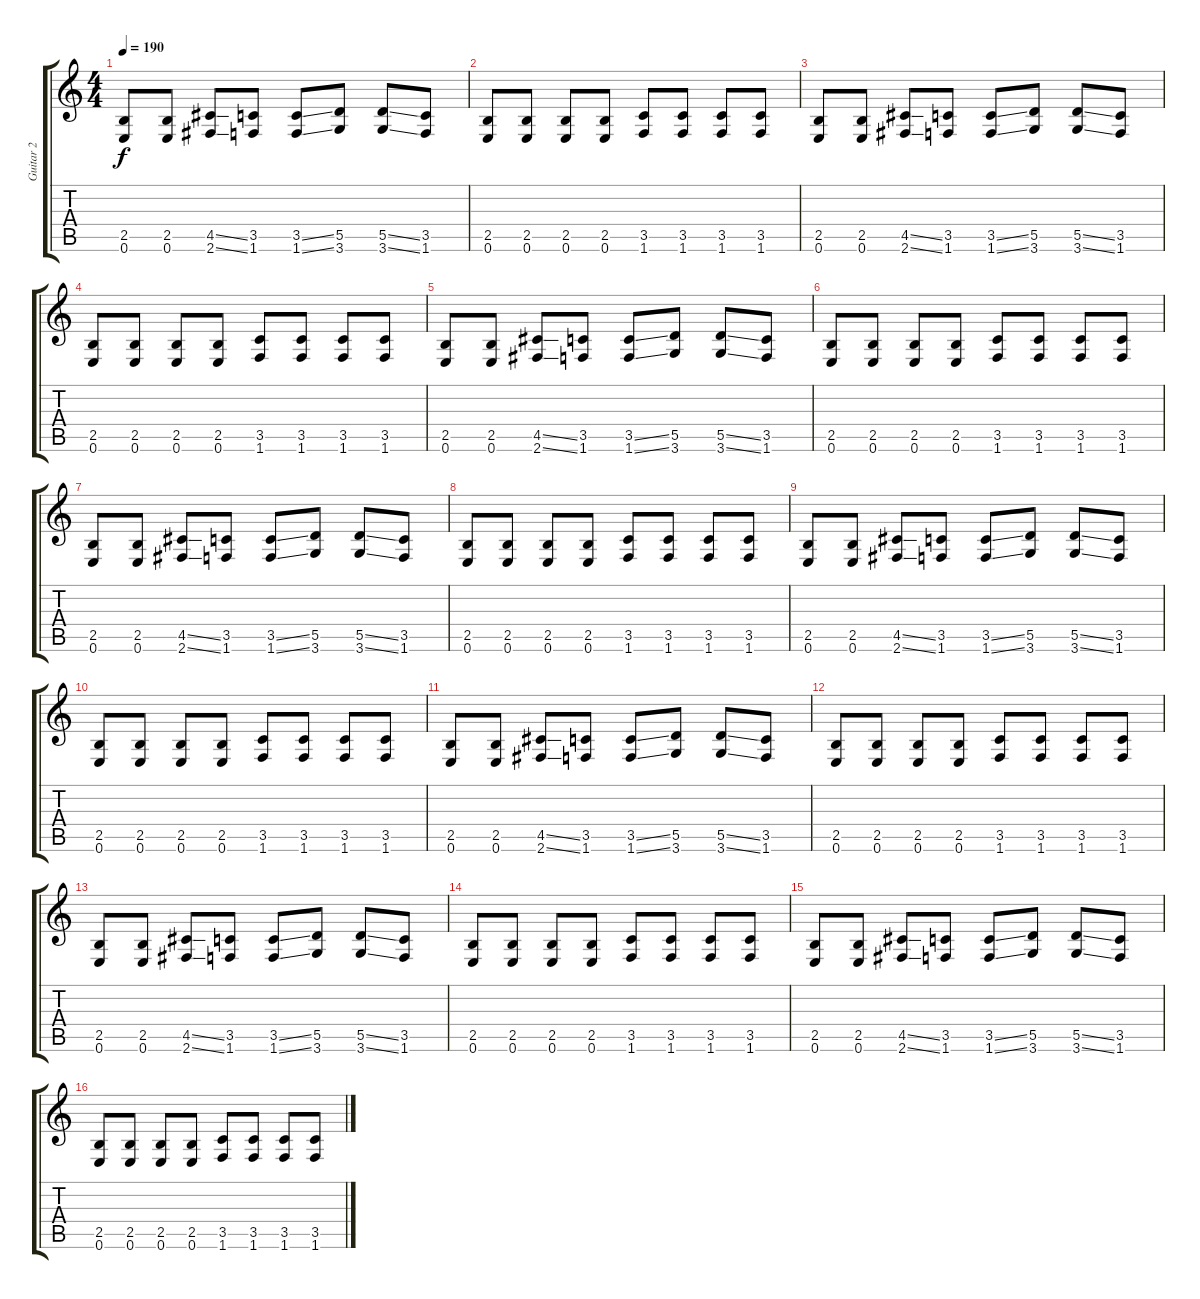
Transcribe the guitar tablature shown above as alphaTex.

\track ("Guitar 2" "Guitar 2") {instrument distortionguitar}
\staff {score tabs}
\tuning (E4 B3 G3 D3 A2 E2) {hide}
\ts (4 4)
\tempo 190
\clef g2
\ks c
(2.5 0.6).8{dy f} (2.5 0.6).8 (4.5{ss} 2.6{ss}).8 (3.5 1.6).8 (3.5{ss} 1.6{ss}).8 (5.5 3.6).8 (5.5{ss} 3.6{ss}).8 (3.5 1.6).8 |
(2.5 0.6).8 (2.5 0.6).8 (2.5 0.6).8 (2.5 0.6).8 (3.5 1.6).8 (3.5 1.6).8 (3.5 1.6).8 (3.5 1.6).8 |
(2.5 0.6).8 (2.5 0.6).8 (4.5{ss} 2.6{ss}).8 (3.5 1.6).8 (3.5{ss} 1.6{ss}).8 (5.5 3.6).8 (5.5{ss} 3.6{ss}).8 (3.5 1.6).8 |
(2.5 0.6).8 (2.5 0.6).8 (2.5 0.6).8 (2.5 0.6).8 (3.5 1.6).8 (3.5 1.6).8 (3.5 1.6).8 (3.5 1.6).8 |
(2.5 0.6).8 (2.5 0.6).8 (4.5{ss} 2.6{ss}).8 (3.5 1.6).8 (3.5{ss} 1.6{ss}).8 (5.5 3.6).8 (5.5{ss} 3.6{ss}).8 (3.5 1.6).8 |
(2.5 0.6).8 (2.5 0.6).8 (2.5 0.6).8 (2.5 0.6).8 (3.5 1.6).8 (3.5 1.6).8 (3.5 1.6).8 (3.5 1.6).8 |
(2.5 0.6).8 (2.5 0.6).8 (4.5{ss} 2.6{ss}).8 (3.5 1.6).8 (3.5{ss} 1.6{ss}).8 (5.5 3.6).8 (5.5{ss} 3.6{ss}).8 (3.5 1.6).8 |
(2.5 0.6).8 (2.5 0.6).8 (2.5 0.6).8 (2.5 0.6).8 (3.5 1.6).8 (3.5 1.6).8 (3.5 1.6).8 (3.5 1.6).8 |
(2.5 0.6).8 (2.5 0.6).8 (4.5{ss} 2.6{ss}).8 (3.5 1.6).8 (3.5{ss} 1.6{ss}).8 (5.5 3.6).8 (5.5{ss} 3.6{ss}).8 (3.5 1.6).8 |
(2.5 0.6).8 (2.5 0.6).8 (2.5 0.6).8 (2.5 0.6).8 (3.5 1.6).8 (3.5 1.6).8 (3.5 1.6).8 (3.5 1.6).8 |
(2.5 0.6).8 (2.5 0.6).8 (4.5{ss} 2.6{ss}).8 (3.5 1.6).8 (3.5{ss} 1.6{ss}).8 (5.5 3.6).8 (5.5{ss} 3.6{ss}).8 (3.5 1.6).8 |
(2.5 0.6).8 (2.5 0.6).8 (2.5 0.6).8 (2.5 0.6).8 (3.5 1.6).8 (3.5 1.6).8 (3.5 1.6).8 (3.5 1.6).8 |
(2.5 0.6).8 (2.5 0.6).8 (4.5{ss} 2.6{ss}).8 (3.5 1.6).8 (3.5{ss} 1.6{ss}).8 (5.5 3.6).8 (5.5{ss} 3.6{ss}).8 (3.5 1.6).8 |
(2.5 0.6).8 (2.5 0.6).8 (2.5 0.6).8 (2.5 0.6).8 (3.5 1.6).8 (3.5 1.6).8 (3.5 1.6).8 (3.5 1.6).8 |
(2.5 0.6).8 (2.5 0.6).8 (4.5{ss} 2.6{ss}).8 (3.5 1.6).8 (3.5{ss} 1.6{ss}).8 (5.5 3.6).8 (5.5{ss} 3.6{ss}).8 (3.5 1.6).8 |
(2.5 0.6).8 (2.5 0.6).8 (2.5 0.6).8 (2.5 0.6).8 (3.5 1.6).8 (3.5 1.6).8 (3.5 1.6).8 (3.5 1.6).8
